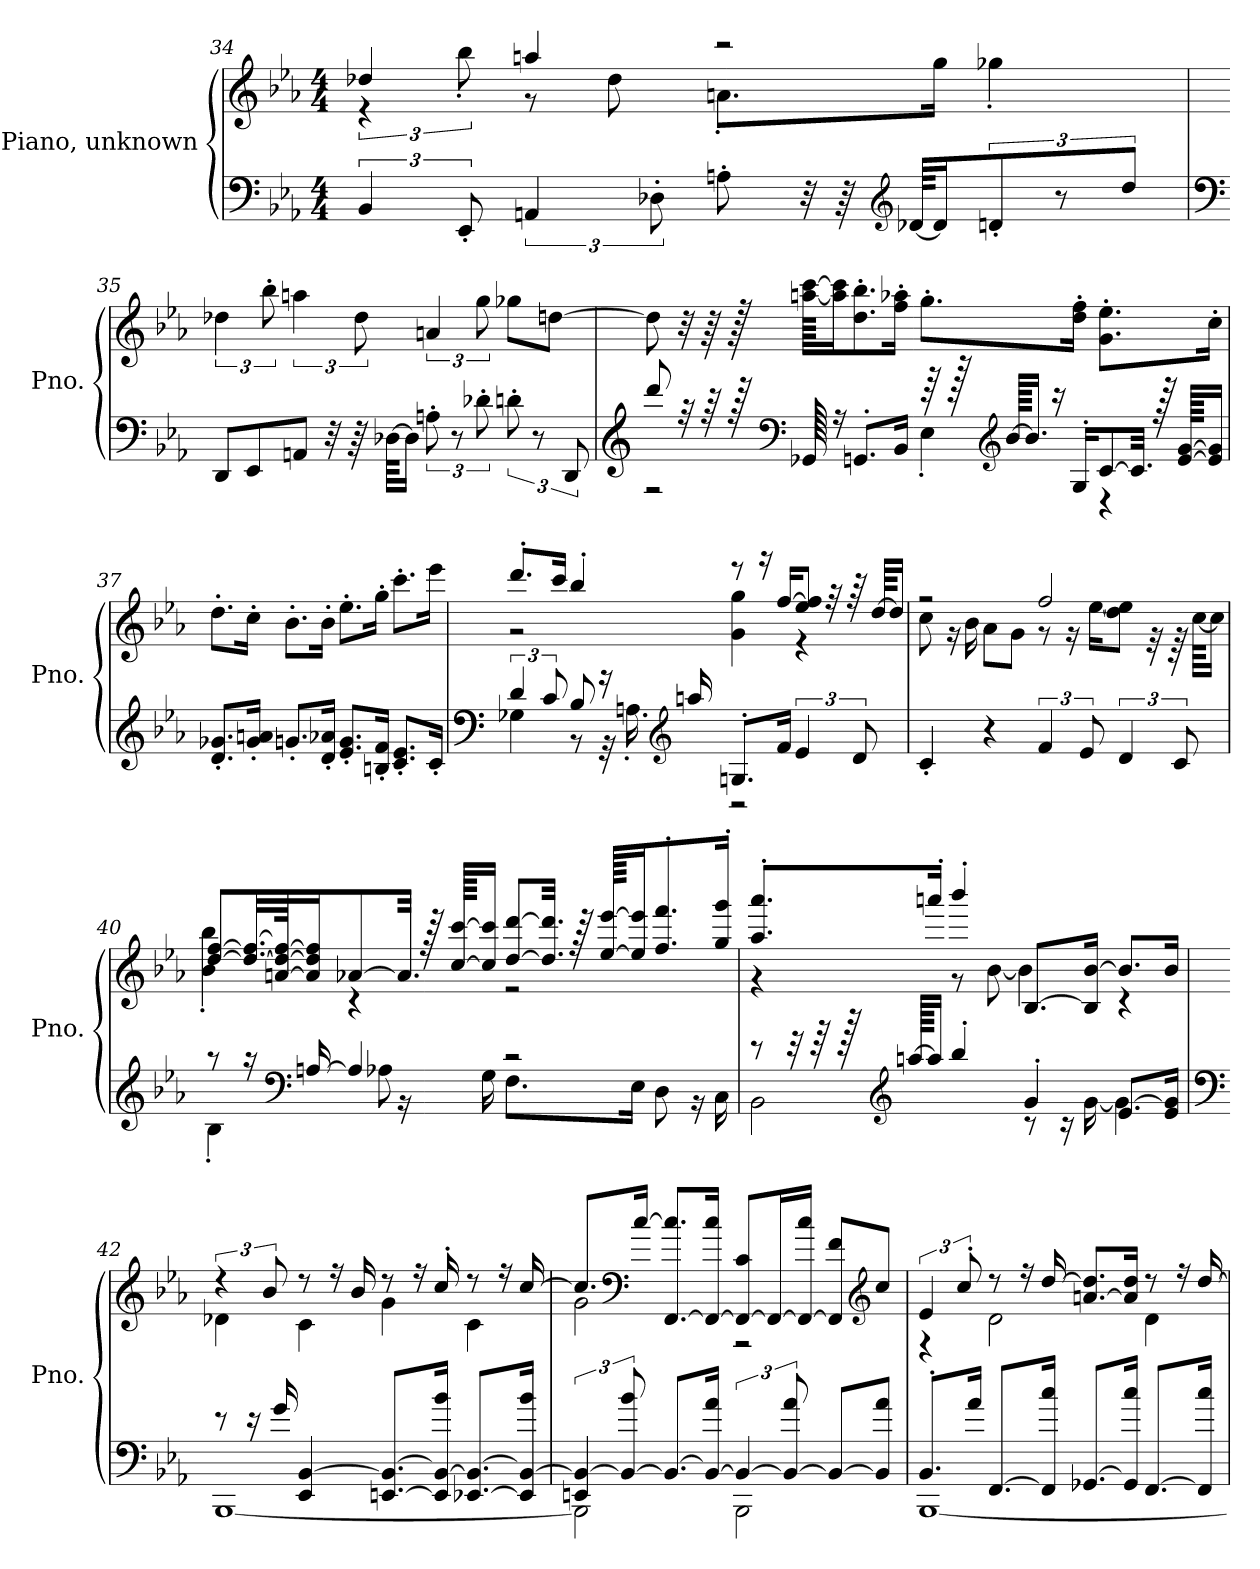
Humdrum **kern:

**kern	**kern
*part1	*part1
*staff2	*staff1
*I"Piano, unknown	*
*I'Pno.	*
*clefF4	*clefG2
*k[b-e-a-]	*k[b-e-a-]
*M4/4	*M4/4
=34	=34
*	*^
6BB-/	4dd-X/	6r
12EE-'/	.	12bb-'\
6AAn/	4aan/	8r
.	.	8dd-\
12D-X'\	.	.
8An'\	2r	8.an'\L
32r	.	.
64r	.	.
*clefG2	*	*
[64d-X/KKLL	.	.
16d-/J]	.	16gg\Jk
12dn'/J	.	4gg-X'\
12r	.	.
12dd\	.	.
*	*v	*v
!!LO:LB:g=z
=35	=35
*clefF4	*
8DD/L	6dd-X\
8EE-/	.
.	12bb-'\
8AAn/J	6aan\
32r	.
64r	.
.	12dd-\
[64D-X\KKLL	.
16D-\JJ]	.
12An'\	6an/
12r	.
12d-X'\	12gg\
12dn'\	8gg-X\L
12r	.
.	[8ddn\J
12DD/	.
!!LO:LB:g=z
=36	=36
*clefG2	*
*^	*
8ddd/	2r	8dd\]
32r	.	32r
64r	.	64r
128r	.	128r
*clefF4	*	*
128GG-X/	.	[128aan\ [128ccc\KKKLL
16r	.	16aa\] 16ccc\]J
8.GGn'/L	.	8.dd\' 8.bb-\'
16BB-/Jk	.	16ff\' 16aa-X\'Jk
64r	4E-'\	8.gg'\L
128r	.	.
*clefG2	*	*
[128b-/KKKLL	.	.
16.b-/JJ]	.	.
16r	.	.
16G'/KL	.	16dd\' 16ff\'Jk
[8c/	4r	8.g\' 8.ee-\'L
32.c/Jkk]	.	.
128r	.	.
[128e-/ [128g/KKKLL	.	.
16e-/] 16g/]JJ	.	16cc'\Jk
*v	*v	*
=37	=37
8.d/' 8.g-X/'L	8.dd'\L
16g-/' 16an/'Jk	16cc'\Jk
8.gn'/L	8.b-'\L
16d/' 16a-X/'Jk	16b-'\Jk
8.e-/' 8.g/'L	8.ee-'\L
16Bn/' 16f/'Jk	16gg'\Jk
8.c/' 8.e-/'L	8.ccc'\L
16c'/Jk	16eee-\Jk
!!LO:LB:g=z
=38	=38
*clefF4	*
*^	*^
6d/	4G-X\	8.ddd'/L	2r
12c/	.	.	.
.	.	16ccc/Jk	.
8B-/	8r	4bb-'/	.
16r	32r	.	.
.	16.An'\	.	.
*clefG2	*	*	*
16aan/	.	.	.
8.Gn'/L	2r	8r	4g\ 4gg\
.	.	16r	.
16f/Jk	.	[16ff/KL	.
6e-/	.	8ee-/ 8ff/]J	4r
.	.	32r	.
.	.	64r	.
12d/	.	.	.
.	.	[64dd/KKLL	.
.	.	16dd/JJ]	.
*v	*v	*	*
=39	=39	=39
4c'/	2r	8cc\
.	.	16r
.	.	16b-\
4r	.	8a-\L
.	.	8g\J
6f/	2ff/	8r
.	.	16r
12e-/	.	.
.	.	[16ee-\KL
6d/	.	8dd\ 8ee-\]J
.	.	32r
.	.	64r
12c/	.	.
.	.	[64cc\KKLL
.	.	16cc\JJ]
!!LO:LB:g=z	!!
=40	=40	=40
*^	*	*
8r	4B-'\	[8dd/ [8ff/L	4b-\' 4bb-\'
16r	.	32.dd/_ 32.ff/_LL	.
.	.	[64an/ 64dd/_ 64ff/_JK	.
*clefF4	*	*	*
[16An/	.	16a/] 16dd/] 16ff/]J	.
4A/]	8A-X\	[8a-X/	4r
.	16r	32.a-/Jkk]	.
.	.	128r	.
.	.	[128cc/ [128ccc/KKKLL	.
.	16G\	16cc/] 16ccc/]JJ	.
2r	8.F\L	[8dd/ [8ddd/L	2r
.	.	32.dd/] 32.ddd/]Jkk	.
.	.	128r	.
.	.	[128ee-/ [128eee-/KKKLL	.
.	16E-\Jk	16ee-/] 16eee-/]J	.
.	8D\	8.ff/' 8.fff/'	.
.	16r	.	.
.	16C\	16gg/' 16ggg/'Jk	.
!!LO:LB:g=z	!!
=41	=41	=41	=41
8r	2BB-\	8.aa-/' 8.aaa-/'L	4r
32r	.	.	.
64r	.	.	.
128r	.	.	.
*clefG2	*	*	*
[128aan/KKKLL	.	.	.
16aa/JJ]	.	16aaan'/Jk	.
4bb-'/	.	4bbb-'/	8r
.	.	.	[8b-\
4g'/	8r	[8.B-/L	4b-\]
.	16r	.	.
.	[16g\	16B-/] [16b-/Jk	.
[8.e-/L	4g\]	8.b-/L]	4r
16e-/] 16g/Jk	.	16b-/Jk	.
=42	=42	=42	=42
*clefF4	*	*	*
8r	[1BBB-	6r	4d-X\
16r	.	.	.
.	.	12b-/	.
16g/	.	.	.
4EE-/ [4BB-/	.	8r	4c\
.	.	16r	.
.	.	16b-/	.
[8.EEn/ 8.BB-/_L	.	8r	4g\
.	.	16r	.
16EE/] 16BB-/_ 16b-/Jk	.	16cc'/	.
[8.EE-X/ 8.BB-/_L	.	8r	4c\
.	.	16r	.
16EE-/] 16BB-/_ 16b-/Jk	.	[16cc/	.
!!LO:PB:g=z	!!
=43	=43	=43	=43
6EEn/ 6BB-/_	2BBB-\]	8.cc/L]	2g\
12BB-/_ 12b-/	.	.	.
*	*	*clefF4	*
.	.	[16cc/Jk	.
8.BB-/L_	.	[8.FF/ 8.cc/]L	.
16BB-/_ 16a-/Jk	.	16FF/_ 16cc/Jk	.
6BB-/_	2BBB-\	8FF/_ 8c/L	2r
.	.	16FF/L_	.
12BB-/_ 12a-/	.	.	.
.	.	16FF/_ 16cc/JJ	.
8BB-/L_	.	8FF/] 8f/L	.
*	*	*clefG2	*
8BB-/] 8a-/J	.	8cc/J	.
=44	=44	=44	=44
8.BB-'/L	[1BBB-	6e-/	4r
.	.	12cc'/	.
16a-/Jk	.	.	.
[8.FF/L	.	8r	2d\
.	.	16r	.
16FF/] 16cc/Jk	.	[16dd/	.
[8.GG-X/L	.	[8.an/ 8.dd/]L	.
16GG-/] 16cc/Jk	.	16a/] 16dd/Jk	.
[8.FF/L	.	8r	4d\
.	.	16r	.
16FF/] 16cc/Jk	.	[16dd/	.
*v	*v	*	*
*	*v	*v
=	=
*-	*-
